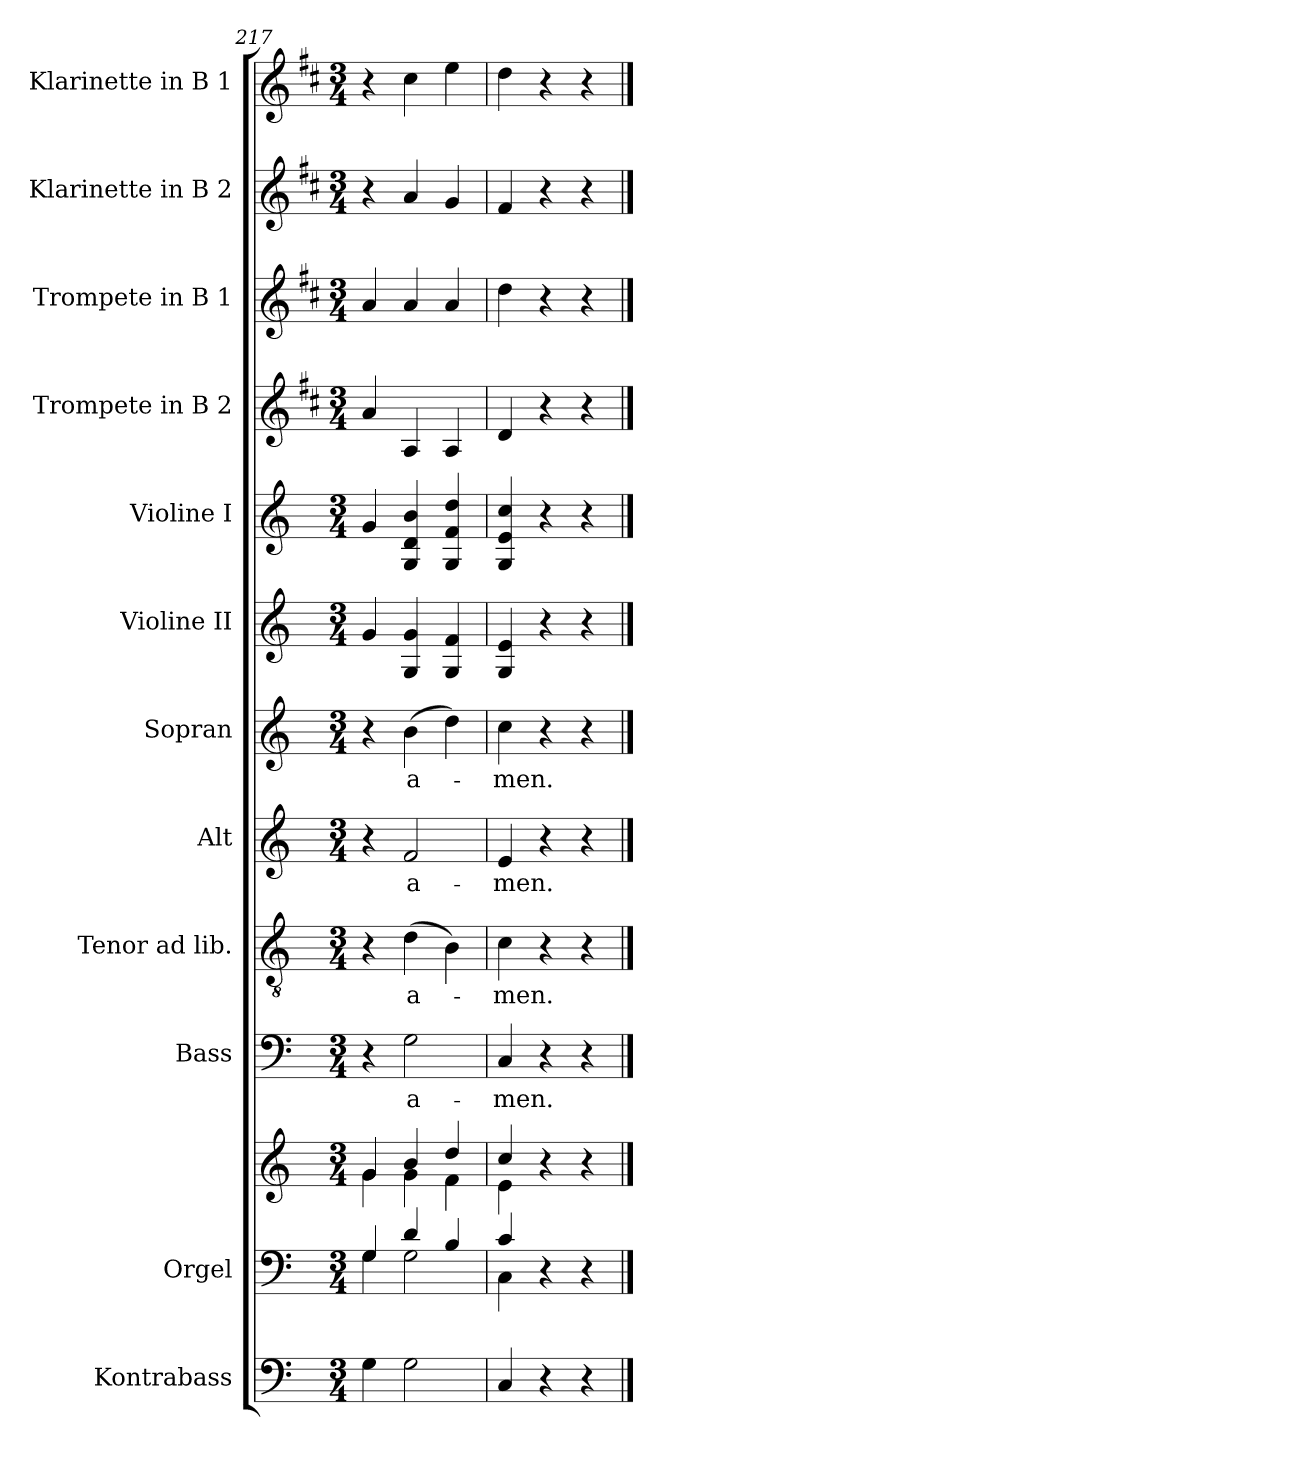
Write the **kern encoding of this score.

**kern	**kern	**kern	**kern	**text	**kern	**text	**kern	**text	**kern	**text	**kern	**kern	**kern	**kern	**kern	**kern
*part12	*part11	*part11	*part10	*part10	*part9	*part9	*part8	*part8	*part7	*part7	*part6	*part5	*part4	*part3	*part2	*part1
*staff13	*staff12	*staff11	*staff10	*staff10	*staff9	*staff9	*staff8	*staff8	*staff7	*staff7	*staff6	*staff5	*staff4	*staff3	*staff2	*staff1
*I"Kontrabass	*I"Orgel	*	*I"Bass	*	*I"Tenor ad lib.	*	*I"Alt	*	*I"Sopran	*	*I"Violine II	*I"Violine I	*I"Trompete in B 2	*I"Trompete in B 1	*I"Klarinette in B 2	*I"Klarinette in B 1
*I'Kb.	*I'Org.	*	*I'B	*	*I'T	*	*I'A	*	*I'S	*	*I'Vl. II	*I'Vl. I	*	*	*	*
*clefF4	*clefF4	*clefG2	*clefF4	*	*clefGv2	*	*clefG2	*	*clefG2	*	*clefG2	*clefG2	*clefG2	*clefG2	*clefG2	*clefG2
*ITrd7c12	*	*	*	*	*	*	*	*	*	*	*	*	*ITrd1c2	*ITrd1c2	*ITrd1c2	*ITrd1c2
*k[]	*k[]	*k[]	*k[]	*	*k[]	*	*k[]	*	*k[]	*	*k[]	*k[]	*k[]	*k[]	*k[]	*k[]
*C:	*C:	*C:	*C:	*	*C:	*	*C:	*	*C:	*	*C:	*C:	*C:	*C:	*C:	*C:
*M3/4	*M3/4	*M3/4	*M3/4	*	*M3/4	*	*M3/4	*	*M3/4	*	*M3/4	*M3/4	*M3/4	*M3/4	*M3/4	*M3/4
=217	=217	=217	=217	=217	=217	=217	=217	=217	=217	=217	=217	=217	=217	=217	=217	=217
*	*^	*^	*	*	*	*	*	*	*	*	*	*	*	*	*	*
4GG\	4G/	4G\	4g/	4g\	4r	.	4r	.	4r	.	4r	.	4g/	4g/	4g/	4g/	4r	4r
!	!	!	!	!	!	!LO:LY:b	!	!LO:LY:b	!	!LO:LY:b	!	!LO:LY:b	!	!	!	!	!	!
2GG\	4d/	2G\	4b/	4g\	2G\	a-	(>4d\	-a-	2f/	a-	(>4b\	a-	4G/ 4g/	4G/ 4d/ 4b/	4G/	4g/	4g/	4b\
.	4B/	.	4dd/	4f\	.	.	4B\)	.	.	.	4dd\)	.	4G/ 4f/	4G/ 4f/ 4dd/	4G/	4g/	4f/	4dd\
=218	=218	=218	=218	=218	=218	=218	=218	=218	=218	=218	=218	=218	=218	=218	=218	=218	=218	=218
!	!	!	!	!	!	!LO:LY:b	!	!LO:LY:b	!	!LO:LY:b	!	!LO:LY:b	!	!	!	!	!	!
4CC/	4c/	4C\	4cc/	4e\	4C/	-men.	4c\	-men.	4e/	-men.	4cc\	-men.	4G/ 4e/	4G/ 4e/ 4cc/	4c/	4cc\	4e/	4cc\
4r	4r	2ryy	4r	2ryy	4r	.	4r	.	4r	.	4r	.	4r	4r	4r	4r	4r	4r
4r	4r	.	4r	.	4r	.	4r	.	4r	.	4r	.	4r	4r	4r	4r	4r	4r
*	*v	*v	*	*	*	*	*	*	*	*	*	*	*	*	*	*	*	*
*	*	*v	*v	*	*	*	*	*	*	*	*	*	*	*	*	*	*
==	==	==	==	==	==	==	==	==	==	==	==	==	==	==	==	==
*-	*-	*-	*-	*-	*-	*-	*-	*-	*-	*-	*-	*-	*-	*-	*-	*-
